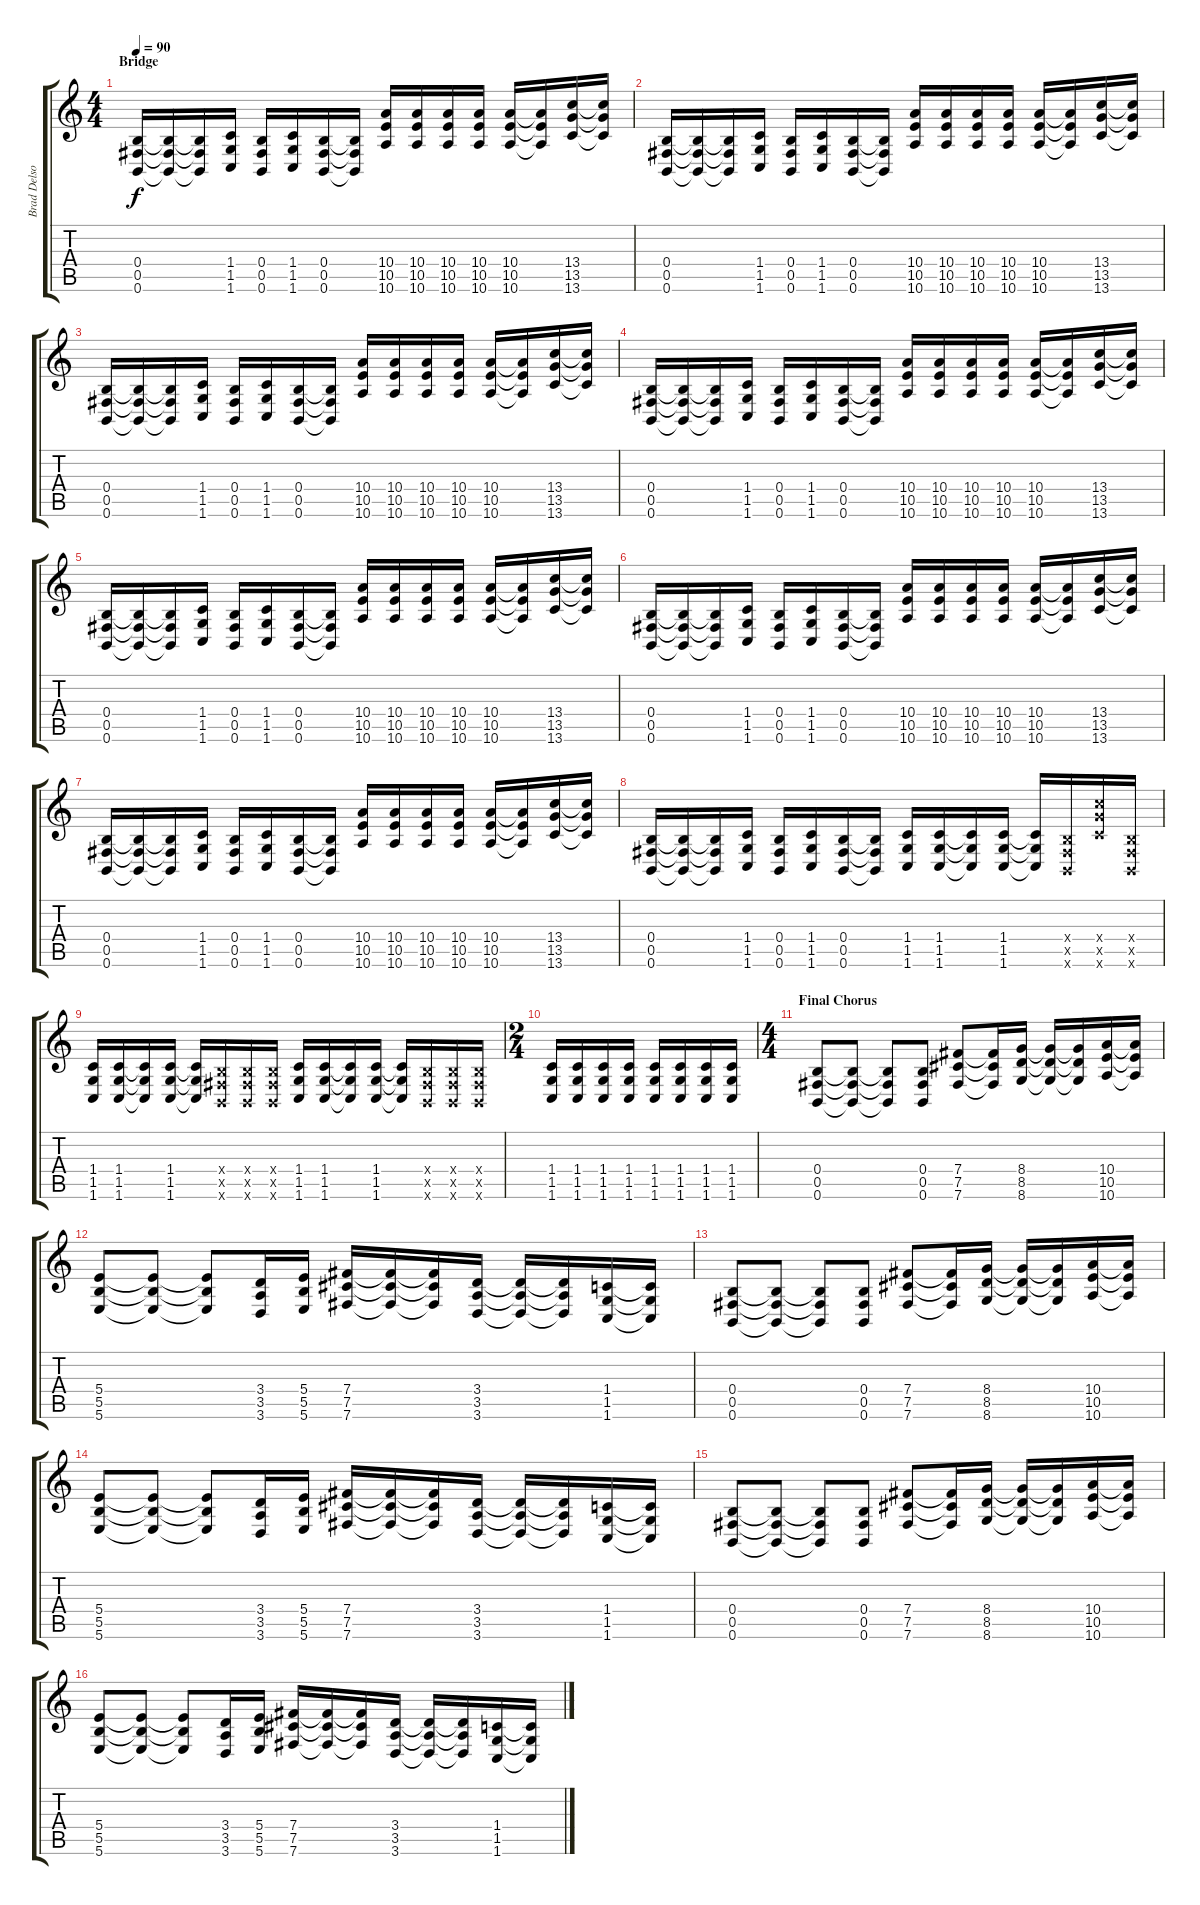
\track ("Brad Delson (Guitar Effects)" "Brad Delso") {instrument distortionguitar}
\staff {score tabs}
\tuning (Db4 Ab3 E3 B2 Gb2 B1) {hide}
\ts (4 4)
\section ("" "Bridge")
\tempo 90
\clef g2
\ks c
(0.4 0.5 0.6).16{dy f} (0.4{t} 0.5{t} 0.6{t}).16 (0.4{t} 0.5{t} 0.6{t}).16 (1.4 1.5 1.6).16 (0.4 0.5 0.6).16 (1.4 1.5 1.6).16 (0.4 0.5 0.6).16 (0.4{t} 0.5{t} 0.6{t}).16 (10.4 10.5 10.6).16 (10.4 10.5 10.6).16 (10.4 10.5 10.6).16 (10.4 10.5 10.6).16 (10.4 10.5 10.6).16 (10.4{t} 10.5{t} 10.6{t}).16 (13.4 13.5 13.6).16 (13.4{t} 13.5{t} 13.6{t}).16 |
(0.4 0.5 0.6).16 (0.4{t} 0.5{t} 0.6{t}).16 (0.4{t} 0.5{t} 0.6{t}).16 (1.4 1.5 1.6).16 (0.4 0.5 0.6).16 (1.4 1.5 1.6).16 (0.4 0.5 0.6).16 (0.4{t} 0.5{t} 0.6{t}).16 (10.4 10.5 10.6).16 (10.4 10.5 10.6).16 (10.4 10.5 10.6).16 (10.4 10.5 10.6).16 (10.4 10.5 10.6).16 (10.4{t} 10.5{t} 10.6{t}).16 (13.4 13.5 13.6).16 (13.4{t} 13.5{t} 13.6{t}).16 |
(0.4 0.5 0.6).16 (0.4{t} 0.5{t} 0.6{t}).16 (0.4{t} 0.5{t} 0.6{t}).16 (1.4 1.5 1.6).16 (0.4 0.5 0.6).16 (1.4 1.5 1.6).16 (0.4 0.5 0.6).16 (0.4{t} 0.5{t} 0.6{t}).16 (10.4 10.5 10.6).16 (10.4 10.5 10.6).16 (10.4 10.5 10.6).16 (10.4 10.5 10.6).16 (10.4 10.5 10.6).16 (10.4{t} 10.5{t} 10.6{t}).16 (13.4 13.5 13.6).16 (13.4{t} 13.5{t} 13.6{t}).16 |
(0.4 0.5 0.6).16 (0.4{t} 0.5{t} 0.6{t}).16 (0.4{t} 0.5{t} 0.6{t}).16 (1.4 1.5 1.6).16 (0.4 0.5 0.6).16 (1.4 1.5 1.6).16 (0.4 0.5 0.6).16 (0.4{t} 0.5{t} 0.6{t}).16 (10.4 10.5 10.6).16 (10.4 10.5 10.6).16 (10.4 10.5 10.6).16 (10.4 10.5 10.6).16 (10.4 10.5 10.6).16 (10.4{t} 10.5{t} 10.6{t}).16 (13.4 13.5 13.6).16 (13.4{t} 13.5{t} 13.6{t}).16 |
(0.4 0.5 0.6).16 (0.4{t} 0.5{t} 0.6{t}).16 (0.4{t} 0.5{t} 0.6{t}).16 (1.4 1.5 1.6).16 (0.4 0.5 0.6).16 (1.4 1.5 1.6).16 (0.4 0.5 0.6).16 (0.4{t} 0.5{t} 0.6{t}).16 (10.4 10.5 10.6).16 (10.4 10.5 10.6).16 (10.4 10.5 10.6).16 (10.4 10.5 10.6).16 (10.4 10.5 10.6).16 (10.4{t} 10.5{t} 10.6{t}).16 (13.4 13.5 13.6).16 (13.4{t} 13.5{t} 13.6{t}).16 |
(0.4 0.5 0.6).16 (0.4{t} 0.5{t} 0.6{t}).16 (0.4{t} 0.5{t} 0.6{t}).16 (1.4 1.5 1.6).16 (0.4 0.5 0.6).16 (1.4 1.5 1.6).16 (0.4 0.5 0.6).16 (0.4{t} 0.5{t} 0.6{t}).16 (10.4 10.5 10.6).16 (10.4 10.5 10.6).16 (10.4 10.5 10.6).16 (10.4 10.5 10.6).16 (10.4 10.5 10.6).16 (10.4{t} 10.5{t} 10.6{t}).16 (13.4 13.5 13.6).16 (13.4{t} 13.5{t} 13.6{t}).16 |
(0.4 0.5 0.6).16 (0.4{t} 0.5{t} 0.6{t}).16 (0.4{t} 0.5{t} 0.6{t}).16 (1.4 1.5 1.6).16 (0.4 0.5 0.6).16 (1.4 1.5 1.6).16 (0.4 0.5 0.6).16 (0.4{t} 0.5{t} 0.6{t}).16 (10.4 10.5 10.6).16 (10.4 10.5 10.6).16 (10.4 10.5 10.6).16 (10.4 10.5 10.6).16 (10.4 10.5 10.6).16 (10.4{t} 10.5{t} 10.6{t}).16 (13.4 13.5 13.6).16 (13.4{t} 13.5{t} 13.6{t}).16 |
(0.4 0.5 0.6).16 (0.4{t} 0.5{t} 0.6{t}).16 (0.4{t} 0.5{t} 0.6{t}).16 (1.4 1.5 1.6).16 (0.4 0.5 0.6).16 (1.4 1.5 1.6).16 (0.4 0.5 0.6).16 (0.4{t} 0.5{t} 0.6{t}).16 (1.4 1.5 1.6).16 (1.4 1.5 1.6).16 (1.4{t} 1.5{t} 1.6{t}).16 (1.4 1.5 1.6).16 (1.4{t} 1.5{t} 1.6{t}).16 (0.4{x} 0.5{x} 0.6{x}).16 (13.4{x} 13.5{x} 13.6{x}).16 (0.4{x} 0.5{x} 0.6{x}).16 |
(1.4 1.5 1.6).16 (1.4 1.5 1.6).16 (1.4{t} 1.5{t} 1.6{t}).16 (1.4 1.5 1.6).16 (1.4{t} 1.5{t} 1.6{t}).16 (0.4{x} 0.5{x} 0.6{x}).16 (0.4{x} 0.5{x} 0.6{x}).16 (0.4{x} 0.5{x} 0.6{x}).16 (1.4 1.5 1.6).16 (1.4 1.5 1.6).16 (1.4{t} 1.5{t} 1.6{t}).16 (1.4 1.5 1.6).16 (1.4{t} 1.5{t} 1.6{t}).16 (0.4{x} 0.5{x} 0.6{x}).16 (0.4{x} 0.5{x} 0.6{x}).16 (0.4{x} 0.5{x} 0.6{x}).16 |
\ts (2 4)
(1.4 1.5 1.6).16 (1.4 1.5 1.6).16 (1.4 1.5 1.6).16 (1.4 1.5 1.6).16 (1.4 1.5 1.6).16 (1.4 1.5 1.6).16 (1.4 1.5 1.6).16 (1.4 1.5 1.6).16 |
\ts (4 4)
\section ("" "Final Chorus")
(0.4 0.5 0.6).8 (0.4{t} 0.5{t} 0.6{t}).8 (0.4{t} 0.5{t} 0.6{t}).8 (0.4 0.5 0.6).8 (7.4 7.5 7.6).8 (7.4{t} 7.5{t} 7.6{t}).16 (8.4 8.5 8.6).16 (8.4{t} 8.5{t} 8.6{t}).16 (8.4{t} 8.5{t} 8.6{t}).16 (10.4 10.5 10.6).16 (10.4{t} 10.5{t} 10.6{t}).16 |
(5.4 5.5 5.6).8 (5.4{t} 5.5{t} 5.6{t}).8 (5.4{t} 5.5{t} 5.6{t}).8 (3.4 3.5 3.6).16 (5.4 5.5 5.6).16 (7.4 7.5 7.6).16 (7.4{t} 7.5{t} 7.6{t}).16 (7.4{t} 7.5{t} 7.6{t}).16 (3.4 3.5 3.6).16 (3.4{t} 3.5{t} 3.6{t}).16 (3.4{t} 3.5{t} 3.6{t}).16 (1.4 1.5 1.6).16 (1.4{t} 1.5{t} 1.6{t}).16 |
(0.4 0.5 0.6).8 (0.4{t} 0.5{t} 0.6{t}).8 (0.4{t} 0.5{t} 0.6{t}).8 (0.4 0.5 0.6).8 (7.4 7.5 7.6).8 (7.4{t} 7.5{t} 7.6{t}).16 (8.4 8.5 8.6).16 (8.4{t} 8.5{t} 8.6{t}).16 (8.4{t} 8.5{t} 8.6{t}).16 (10.4 10.5 10.6).16 (10.4{t} 10.5{t} 10.6{t}).16 |
(5.4 5.5 5.6).8 (5.4{t} 5.5{t} 5.6{t}).8 (5.4{t} 5.5{t} 5.6{t}).8 (3.4 3.5 3.6).16 (5.4 5.5 5.6).16 (7.4 7.5 7.6).16 (7.4{t} 7.5{t} 7.6{t}).16 (7.4{t} 7.5{t} 7.6{t}).16 (3.4 3.5 3.6).16 (3.4{t} 3.5{t} 3.6{t}).16 (3.4{t} 3.5{t} 3.6{t}).16 (1.4 1.5 1.6).16 (1.4{t} 1.5{t} 1.6{t}).16 |
(0.4 0.5 0.6).8 (0.4{t} 0.5{t} 0.6{t}).8 (0.4{t} 0.5{t} 0.6{t}).8 (0.4 0.5 0.6).8 (7.4 7.5 7.6).8 (7.4{t} 7.5{t} 7.6{t}).16 (8.4 8.5 8.6).16 (8.4{t} 8.5{t} 8.6{t}).16 (8.4{t} 8.5{t} 8.6{t}).16 (10.4 10.5 10.6).16 (10.4{t} 10.5{t} 10.6{t}).16 |
(5.4 5.5 5.6).8 (5.4{t} 5.5{t} 5.6{t}).8 (5.4{t} 5.5{t} 5.6{t}).8 (3.4 3.5 3.6).16 (5.4 5.5 5.6).16 (7.4 7.5 7.6).16 (7.4{t} 7.5{t} 7.6{t}).16 (7.4{t} 7.5{t} 7.6{t}).16 (3.4 3.5 3.6).16 (3.4{t} 3.5{t} 3.6{t}).16 (3.4{t} 3.5{t} 3.6{t}).16 (1.4 1.5 1.6).16 (1.4{t} 1.5{t} 1.6{t}).16
